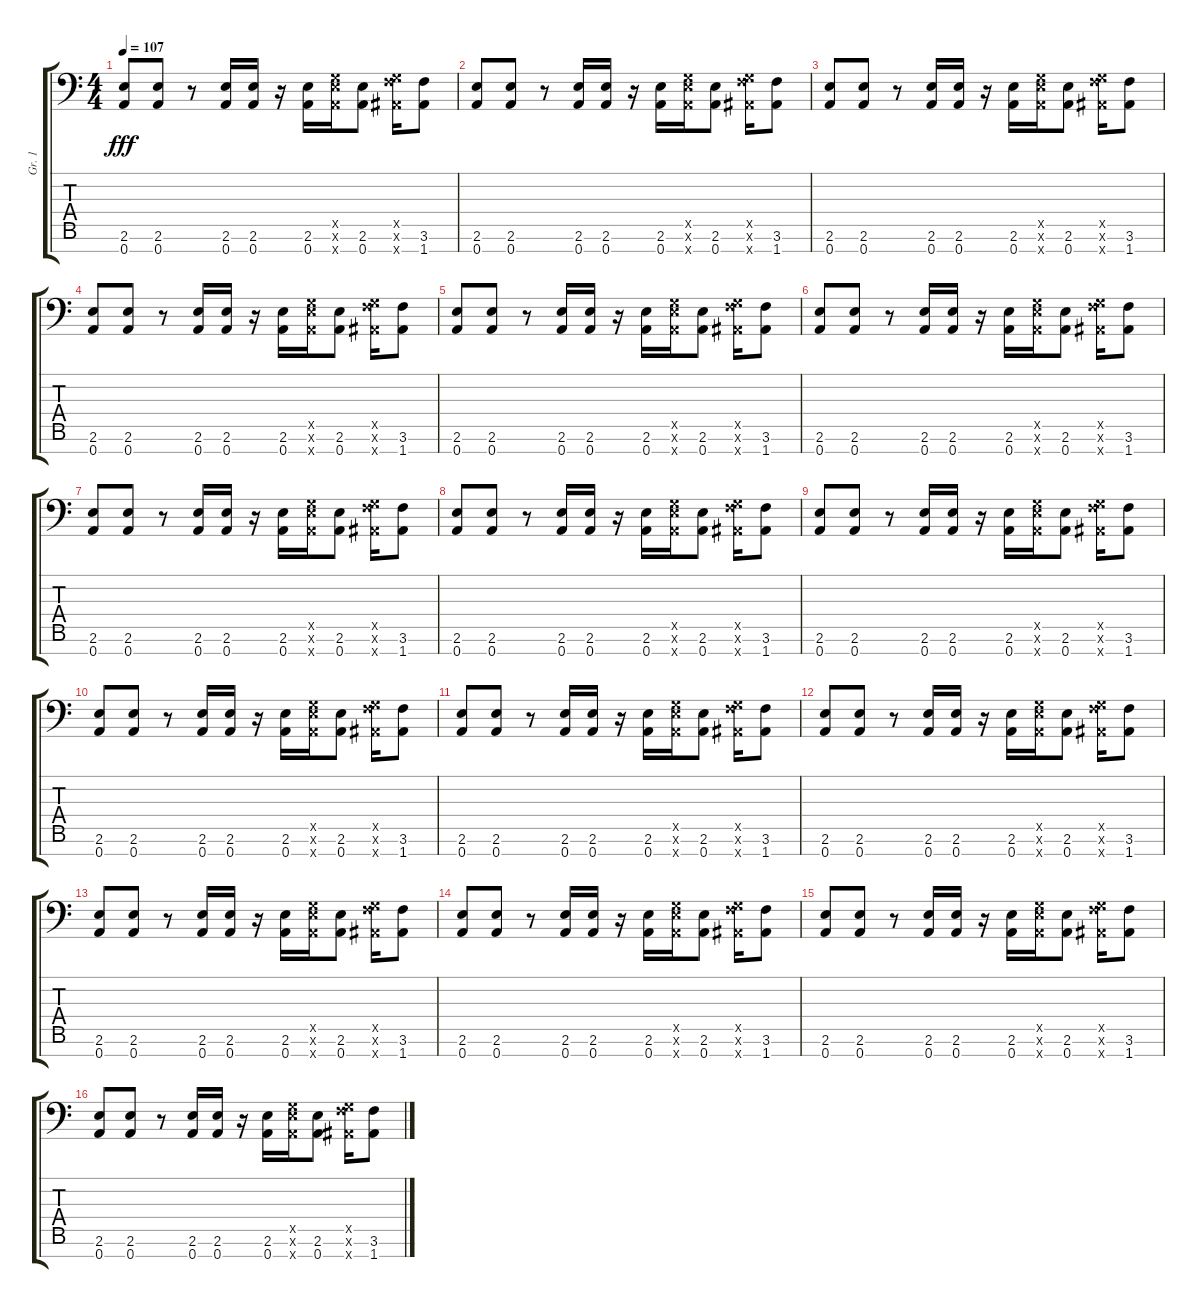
\track ("Gr. 1" "Gr. 1") {instrument overdrivenguitar}
\staff {score tabs}
\tuning (D4 A3 F3 C3 G2 D2 A1) {hide}
\ts (4 4)
\tempo 107
\clef f4
\ks c
(2.6 0.7).8{dy fff} (2.6 0.7).8 r.8 (2.6 0.7).16 (2.6 0.7).16 r.16 (2.6 0.7).16 (0.5{x} 2.6{x} 0.7{x}).16 (2.6 0.7).8 (0.5{x} 3.6{x} 1.7{x}).16 (3.6 1.7).8 |
(2.6 0.7).8 (2.6 0.7).8 r.8 (2.6 0.7).16 (2.6 0.7).16 r.16 (2.6 0.7).16 (0.5{x} 2.6{x} 0.7{x}).16 (2.6 0.7).8 (0.5{x} 3.6{x} 1.7{x}).16 (3.6 1.7).8 |
(2.6 0.7).8 (2.6 0.7).8 r.8 (2.6 0.7).16 (2.6 0.7).16 r.16 (2.6 0.7).16 (0.5{x} 2.6{x} 0.7{x}).16 (2.6 0.7).8 (0.5{x} 3.6{x} 1.7{x}).16 (3.6 1.7).8 |
(2.6 0.7).8 (2.6 0.7).8 r.8 (2.6 0.7).16 (2.6 0.7).16 r.16 (2.6 0.7).16 (0.5{x} 2.6{x} 0.7{x}).16 (2.6 0.7).8 (0.5{x} 3.6{x} 1.7{x}).16 (3.6 1.7).8 |
(2.6 0.7).8 (2.6 0.7).8 r.8 (2.6 0.7).16 (2.6 0.7).16 r.16 (2.6 0.7).16 (0.5{x} 2.6{x} 0.7{x}).16 (2.6 0.7).8 (0.5{x} 3.6{x} 1.7{x}).16 (3.6 1.7).8 |
(2.6 0.7).8 (2.6 0.7).8 r.8 (2.6 0.7).16 (2.6 0.7).16 r.16 (2.6 0.7).16 (0.5{x} 2.6{x} 0.7{x}).16 (2.6 0.7).8 (0.5{x} 3.6{x} 1.7{x}).16 (3.6 1.7).8 |
(2.6 0.7).8 (2.6 0.7).8 r.8 (2.6 0.7).16 (2.6 0.7).16 r.16 (2.6 0.7).16 (0.5{x} 2.6{x} 0.7{x}).16 (2.6 0.7).8 (0.5{x} 3.6{x} 1.7{x}).16 (3.6 1.7).8 |
(2.6 0.7).8 (2.6 0.7).8 r.8 (2.6 0.7).16 (2.6 0.7).16 r.16 (2.6 0.7).16 (0.5{x} 2.6{x} 0.7{x}).16 (2.6 0.7).8 (0.5{x} 3.6{x} 1.7{x}).16 (3.6 1.7).8 |
(2.6 0.7).8 (2.6 0.7).8 r.8 (2.6 0.7).16 (2.6 0.7).16 r.16 (2.6 0.7).16 (0.5{x} 2.6{x} 0.7{x}).16 (2.6 0.7).8 (0.5{x} 3.6{x} 1.7{x}).16 (3.6 1.7).8 |
(2.6 0.7).8 (2.6 0.7).8 r.8 (2.6 0.7).16 (2.6 0.7).16 r.16 (2.6 0.7).16 (0.5{x} 2.6{x} 0.7{x}).16 (2.6 0.7).8 (0.5{x} 3.6{x} 1.7{x}).16 (3.6 1.7).8 |
(2.6 0.7).8 (2.6 0.7).8 r.8 (2.6 0.7).16 (2.6 0.7).16 r.16 (2.6 0.7).16 (0.5{x} 2.6{x} 0.7{x}).16 (2.6 0.7).8 (0.5{x} 3.6{x} 1.7{x}).16 (3.6 1.7).8 |
(2.6 0.7).8{volume 12} (2.6 0.7).8 r.8 (2.6 0.7).16 (2.6 0.7).16 r.16 (2.6 0.7).16 (0.5{x} 2.6{x} 0.7{x}).16 (2.6 0.7).8 (0.5{x} 3.6{x} 1.7{x}).16 (3.6 1.7).8 |
(2.6 0.7).8{volume 10} (2.6 0.7).8 r.8 (2.6 0.7).16 (2.6 0.7).16 r.16 (2.6 0.7).16 (0.5{x} 2.6{x} 0.7{x}).16 (2.6 0.7).8 (0.5{x} 3.6{x} 1.7{x}).16 (3.6 1.7).8 |
(2.6 0.7).8{volume 8} (2.6 0.7).8 r.8 (2.6 0.7).16 (2.6 0.7).16 r.16 (2.6 0.7).16 (0.5{x} 2.6{x} 0.7{x}).16 (2.6 0.7).8 (0.5{x} 3.6{x} 1.7{x}).16 (3.6 1.7).8 |
(2.6 0.7).8{volume 6} (2.6 0.7).8 r.8 (2.6 0.7).16 (2.6 0.7).16 r.16 (2.6 0.7).16 (0.5{x} 2.6{x} 0.7{x}).16 (2.6 0.7).8 (0.5{x} 3.6{x} 1.7{x}).16 (3.6 1.7).8 |
(2.6 0.7).8 (2.6 0.7).8 r.8 (2.6 0.7).16 (2.6 0.7).16 r.16 (2.6 0.7).16 (0.5{x} 2.6{x} 0.7{x}).16 (2.6 0.7).8 (0.5{x} 3.6{x} 1.7{x}).16 (3.6 1.7).8
